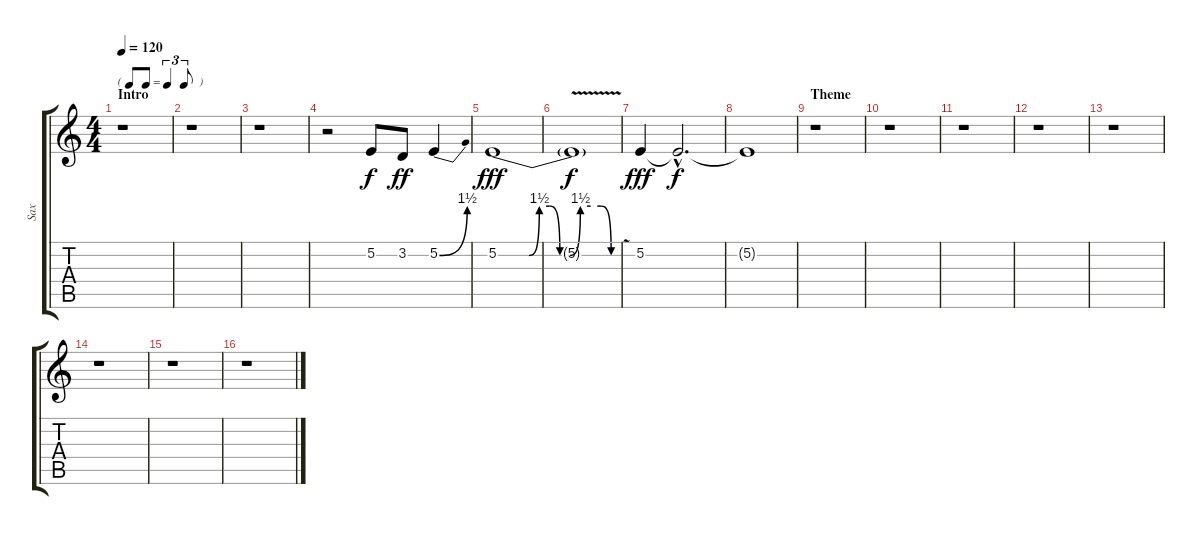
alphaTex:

\track ("Sax" "Sax") {instrument altosax}
\staff {score tabs}
\tuning (E4 B3 G3 D3 A2 E2) {hide}
\ts (4 4)
\tf triplet8th
\section ("" "Intro")
\tempo 120
\clef g2
\ks c
r.1{dy f instrument altosax} |
r.1 |
r.1 |
r.2 5.2.8{volume 10} 3.2.8{dy ff} 5.2{be (bend 0 0 60 6)}.4 |
5.2{be (custom 0 0 15 0 20 6 25 6 30 0 35 0 40 6 45 6 50 6 55 0 60 0)}.1{dy fff} |
5.2{v t}.1{dy f} |
5.2.4{dy fff volume 0} 5.2{hac t}.2{d dy f} |
5.2{t}.1 |
\section ("" "Theme")
r.1 |
r.1 |
r.1 |
r.1 |
r.1 |
r.1 |
r.1 |
r.1
